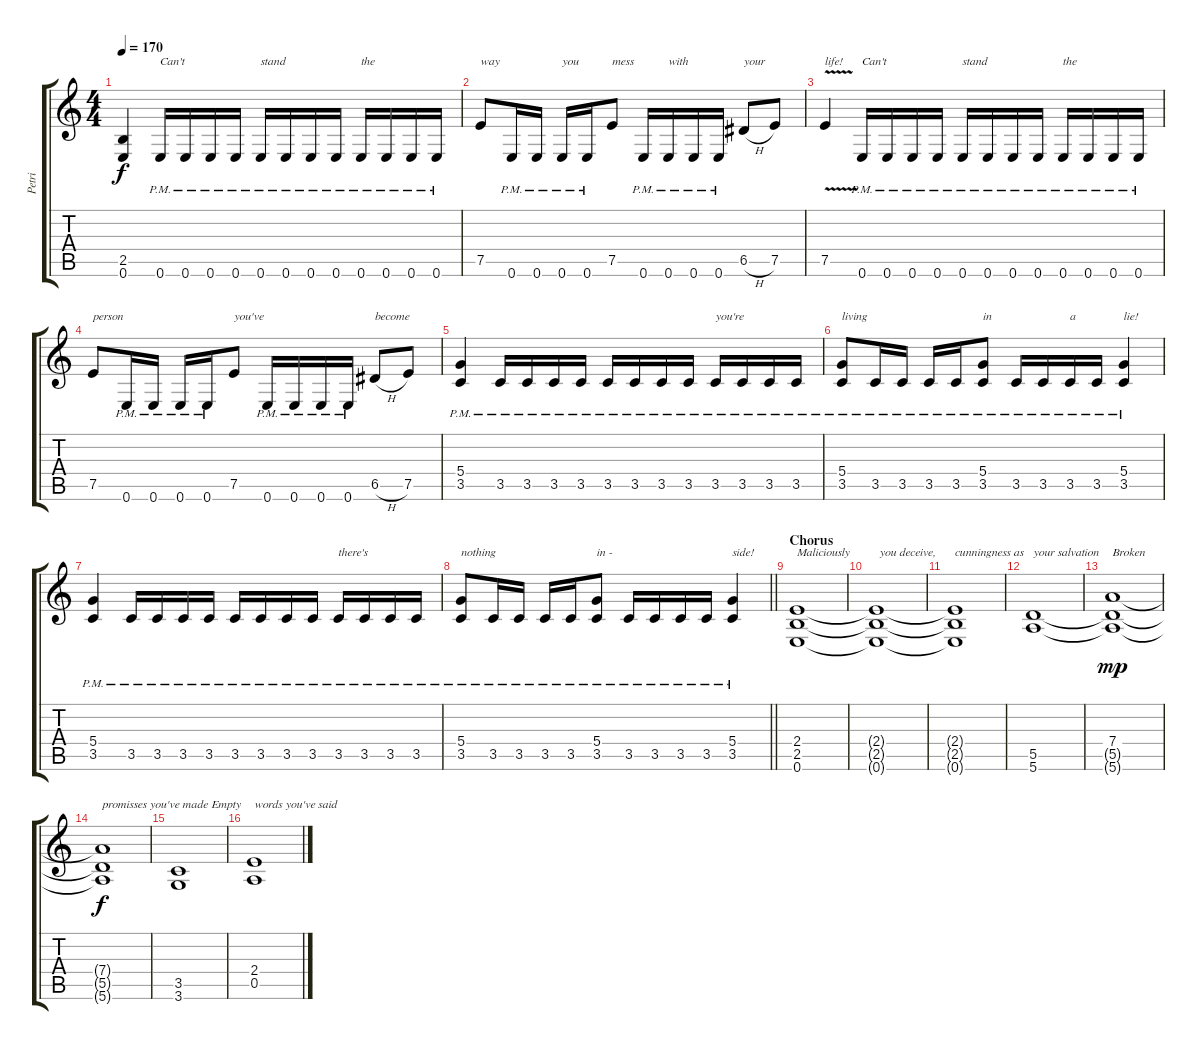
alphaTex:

\track ("Petri" "Petri") {instrument distortionguitar}
\staff {score tabs}
\tuning (E4 B3 G3 D3 A2 E2) {hide}
\ts (4 4)
\tempo 170
\clef g2
\ks c
(2.5 0.6).4{dy f} 0.6{pm}.16{txt "Can't"} 0.6{pm}.16 0.6{pm}.16 0.6{pm}.16 0.6{pm}.16{txt "stand"} 0.6{pm}.16 0.6{pm}.16 0.6{pm}.16 0.6{pm}.16{txt "the"} 0.6{pm}.16 0.6{pm}.16 0.6{pm}.16 |
7.5.8{txt "way"} 0.6{pm}.16 0.6{pm}.16 0.6{pm}.16{txt "you"} 0.6{pm}.16 7.5.8{txt "mess"} 0.6{pm}.16 0.6{pm}.16{txt "with"} 0.6{pm}.16 0.6{pm}.16 6.5{h}.8{txt "your"} 7.5.8 |
7.5{v}.4{txt "life!"} 0.6{pm}.16{txt "Can't"} 0.6{pm}.16 0.6{pm}.16 0.6{pm}.16 0.6{pm}.16{txt "stand"} 0.6{pm}.16 0.6{pm}.16 0.6{pm}.16 0.6{pm}.16{txt "the"} 0.6{pm}.16 0.6{pm}.16 0.6{pm}.16 |
7.5.8{txt "person"} 0.6{pm}.16 0.6{pm}.16 0.6{pm}.16 0.6{pm}.16 7.5.8{txt "you've"} 0.6{pm}.16 0.6{pm}.16 0.6{pm}.16 0.6{pm}.16 6.5{h}.8{txt "become"} 7.5.8 |
(5.4 3.5{pm}).4 3.5{pm}.16 3.5{pm}.16 3.5{pm}.16 3.5{pm}.16 3.5{pm}.16 3.5{pm}.16 3.5{pm}.16 3.5{pm}.16 3.5{pm}.16{txt "you're"} 3.5{pm}.16 3.5{pm}.16 3.5{pm}.16 |
(5.4 3.5{pm}).8{txt "living"} 3.5{pm}.16 3.5{pm}.16 3.5{pm}.16 3.5{pm}.16 (5.4 3.5{pm}).8{txt "in"} 3.5{pm}.16 3.5{pm}.16 3.5{pm}.16{txt "a"} 3.5{pm}.16 (5.4 3.5{pm}).4{txt "lie!"} |
(5.4 3.5{pm}).4 3.5{pm}.16 3.5{pm}.16 3.5{pm}.16 3.5{pm}.16 3.5{pm}.16 3.5{pm}.16 3.5{pm}.16 3.5{pm}.16 3.5{pm}.16{txt "there's"} 3.5{pm}.16 3.5{pm}.16 3.5{pm}.16 |
\barLineRight lightlight
(5.4 3.5{pm}).8{txt "nothing"} 3.5{pm}.16 3.5{pm}.16 3.5{pm}.16 3.5{pm}.16 (5.4 3.5{pm}).8{txt "in -"} 3.5{pm}.16 3.5{pm}.16 3.5{pm}.16 3.5{pm}.16 (5.4 3.5{pm}).4{txt "side!"} |
\section ("" "Chorus")
(2.4 2.5 0.6).1{txt "Maliciously"} |
(2.4{t} 2.5{t} 0.6{t}).1{txt " you deceive, "} |
(2.4{t} 2.5{t} 0.6{t}).1{txt "cunningness as"} |
(5.5 5.6).1{txt "your salvation"} |
(7.4 5.5{t} 5.6{t}).1{txt "Broken " dy mp} |
(7.4{t} 5.5{t} 5.6{t}).1{txt "promisses you've made" dy f} |
(3.5 3.6).1{txt "           Empty"} |
(2.4 0.5).1{txt "words you've said"}
